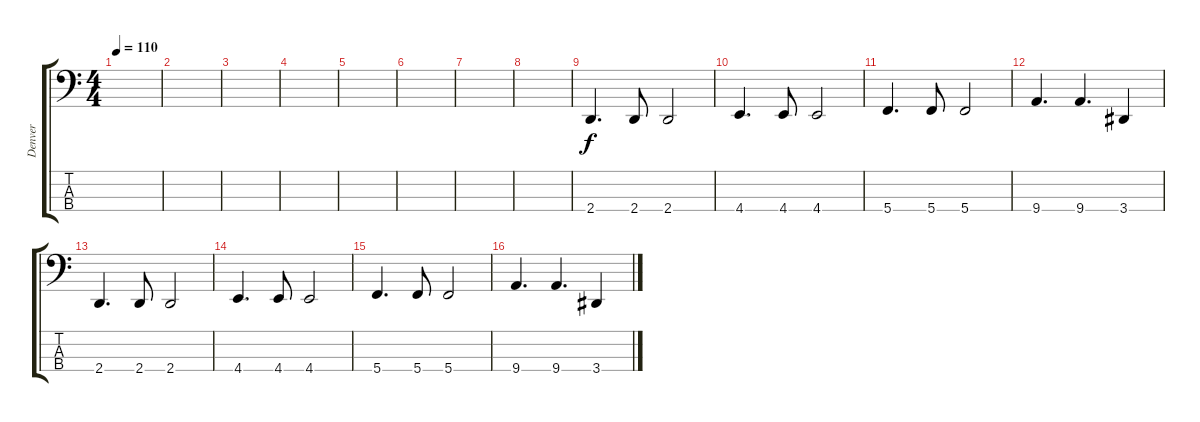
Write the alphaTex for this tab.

\track ("Denver" "Denver") {instrument electricbasspick}
\staff {score tabs}
\tuning (F2 C2 G1 C1) {hide}
\ts (4 4)
\tempo 110
\clef f4
\ks c
|
|
|
|
|
|
|
|
2.4.4{d} 2.4.8 2.4.2 |
4.4.4{d} 4.4.8 4.4.2 |
5.4.4{d} 5.4.8 5.4.2 |
9.4.4{d} 9.4.4{d} 3.4.4 |
2.4.4{d} 2.4.8 2.4.2 |
4.4.4{d} 4.4.8 4.4.2 |
5.4.4{d} 5.4.8 5.4.2 |
9.4.4{d} 9.4.4{d} 3.4.4
